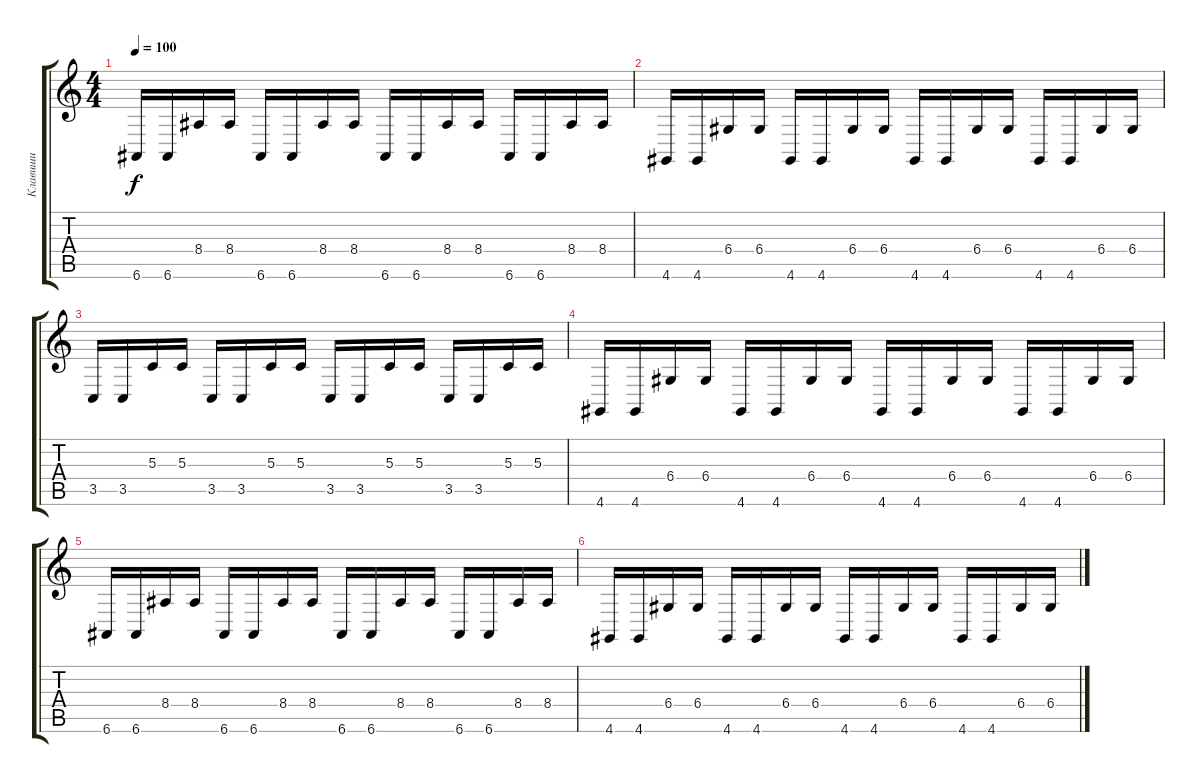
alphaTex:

\track ("Клавиши" "Клавиши") {instrument harpsichord}
\staff {score tabs}
\tuning (E4 B3 G3 D3 A2 E2) {hide}
\ts (4 4)
\tempo 100
\clef g2
\ks c
6.6.16{dy f} 6.6.16 8.4.16 8.4.16 6.6.16 6.6.16 8.4.16 8.4.16 6.6.16 6.6.16 8.4.16 8.4.16 6.6.16 6.6.16 8.4.16 8.4.16 |
4.6.16 4.6.16 6.4.16 6.4.16 4.6.16 4.6.16 6.4.16 6.4.16 4.6.16 4.6.16 6.4.16 6.4.16 4.6.16 4.6.16 6.4.16 6.4.16 |
3.5.16 3.5.16 5.3.16 5.3.16 3.5.16 3.5.16 5.3.16 5.3.16 3.5.16 3.5.16 5.3.16 5.3.16 3.5.16 3.5.16 5.3.16 5.3.16 |
4.6.16 4.6.16 6.4.16 6.4.16 4.6.16 4.6.16 6.4.16 6.4.16 4.6.16 4.6.16 6.4.16 6.4.16 4.6.16 4.6.16 6.4.16 6.4.16 |
6.6.16 6.6.16 8.4.16 8.4.16 6.6.16 6.6.16 8.4.16 8.4.16 6.6.16 6.6.16 8.4.16 8.4.16 6.6.16 6.6.16 8.4.16 8.4.16 |
4.6.16 4.6.16 6.4.16 6.4.16 4.6.16 4.6.16 6.4.16 6.4.16 4.6.16 4.6.16 6.4.16 6.4.16 4.6.16 4.6.16 6.4.16 6.4.16
